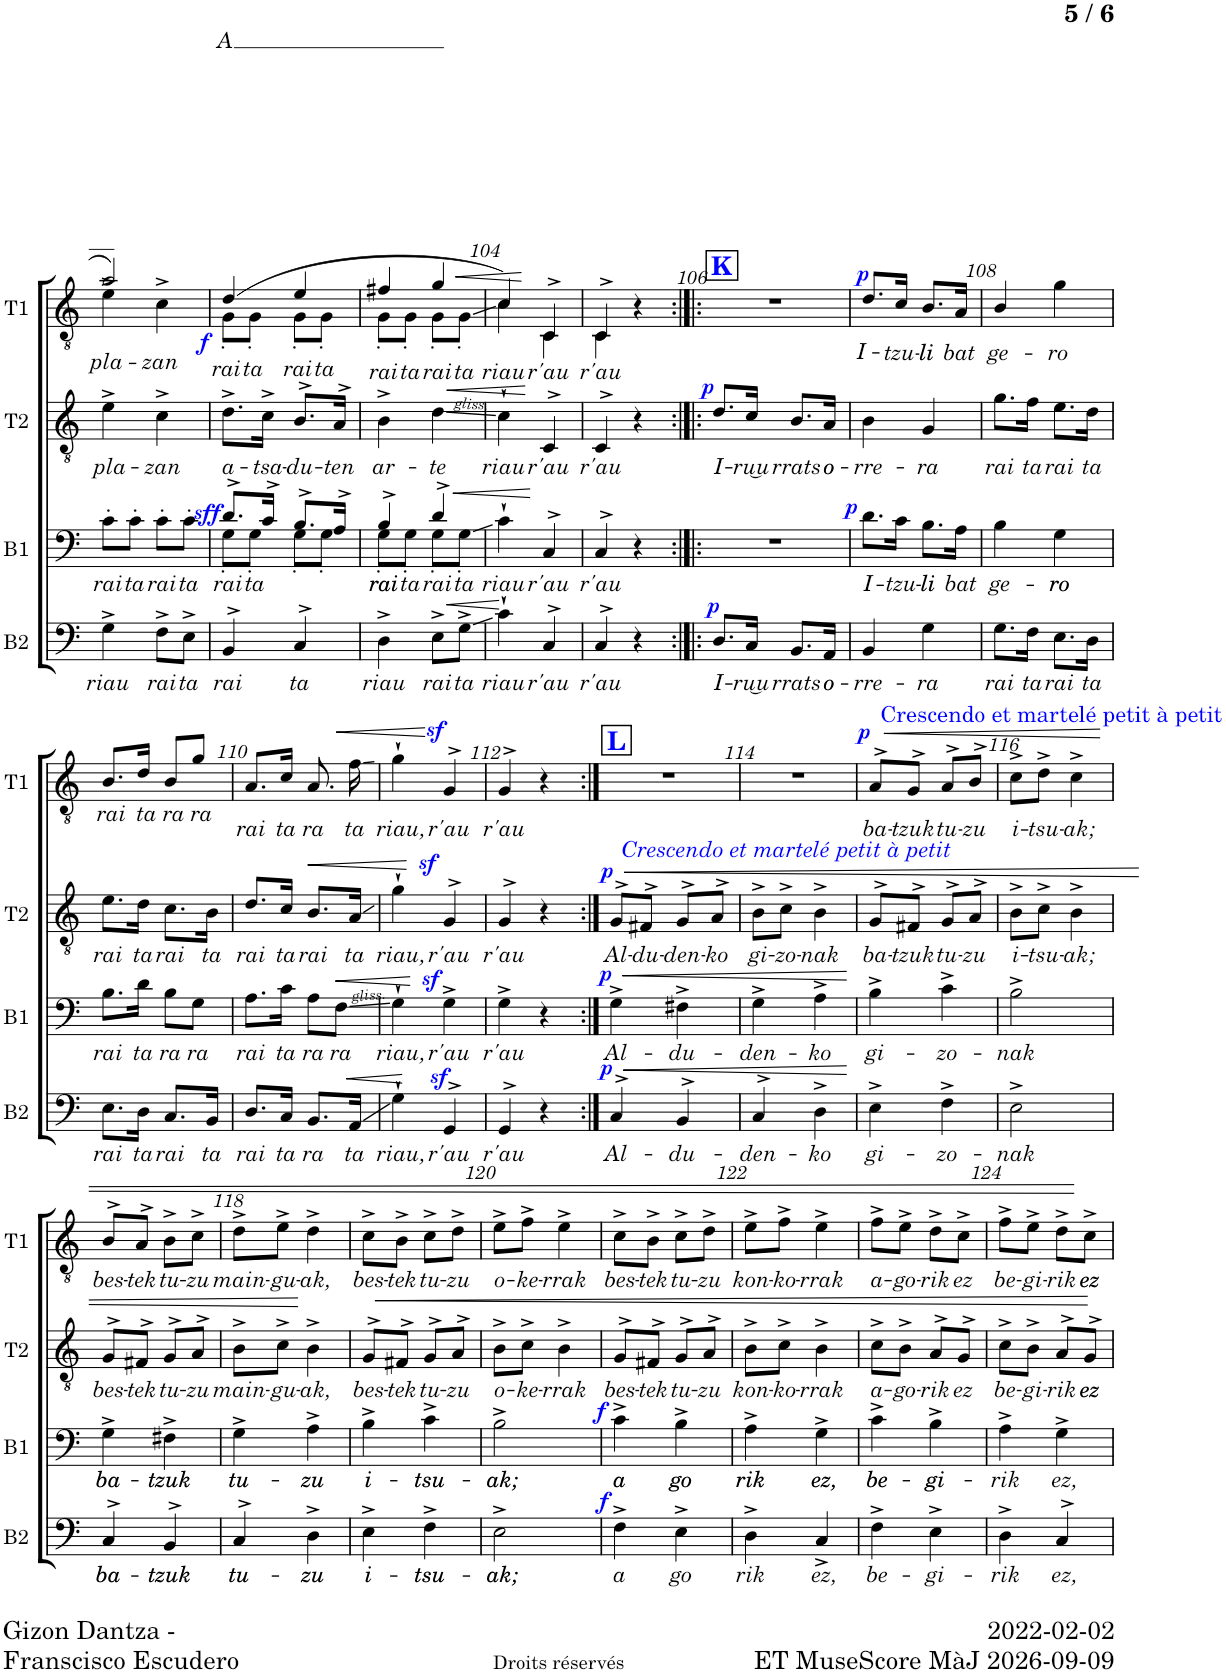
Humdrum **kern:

**kern	**text	**dynam	**kern	**text	**dynam	**kern	**text	**dynam	**kern	**text	**text	**text	**text	**text	**dynam
*part4	*part4	*part4	*part3	*part3	*part3	*part2	*part2	*part2	*part1	*part1	*part1	*part1	*part1	*part1	*part1
*staff4	*staff4	*staff4	*staff3	*staff3	*staff3	*staff2	*staff2	*staff2	*staff1	*staff1	*staff1	*staff1	*staff1	*staff1	*staff1
*I"Basse	*	*	*I"Baryton	*	*	*I"Ténor 2	*	*	*I"Ténor 1	*	*	*	*	*	*
*I'B2	*	*	*I'B1	*	*	*I'T2	*	*	*I'T1	*	*	*	*	*	*
!!LO:PB:g=z
*clefF4	*	*	*clefF4	*	*	*clefGv2	*	*	*clefGv2	*	*	*	*	*	*
*k[]	*	*	*k[]	*	*	*k[]	*	*	*k[]	*	*	*	*	*	*
*M2/4	*	*	*M2/4	*	*	*M2/4	*	*	*M2/4	*	*	*	*	*	*
=101	=101	=101	=101	=101	=101	=101	=101	=101	=101	=101	=101	=101	=101	=101	=101
!	!LO:LY:b	!	!	!LO:LY:b	!	!	!LO:LY:b	!	!	!LO:LY:b	!	!	!	!	!
*	*	*	*	*	*	*	*	*	*^	*	*	*	*	*	*
4G^\	riau	.	8c'\L	rai	.	4e^\	pla-	.	2a/	4e^>\	-pla-	.	.	.	.	.
!	!	!	!	!LO:LY:b	!	!	!	!	!	!	!	!	!	!	!	!
.	.	.	8c'\J	ta	.	.	.	.	.	.	.	.	.	.	.	.
!	!LO:LY:b	!	!	!LO:LY:b	!	!	!LO:LY:b	!	!	!	!LO:LY:b	!	!	!	!	!
8F^\L	rai	.	8c'\L	rai	.	4c^\	-zan	.	.	4c^>\	zan	.	.	.	.	.
!	!LO:LY:b	!	!	!LO:LY:b	!	!	!	!	!	!	!	!	!	!	!	!
8E^\J	ta	.	8c'\J	ta	.	.	.	.	.	.	.	.	.	.	.	.
=102	=102	=102	=102	=102	=102	=102	=102	=102	=102	=102	=102	=102	=102	=102	=102	=102
!	!LO:LY:b	!	!	!LO:LY:b	!LO:DY:a	!	!LO:LY:b	!	!	!	!LO:LY:b	!	!	!	!LO:LY:a	!LO:DY:b
*	*	*	*^	*	*	*	*	*	*	*	*	*	*	*	*	*
4BB^>/	rai	.	8.d^/L	8G'\L	rai	other-dynamics	8.d^\L	a-	.	(4d/	8G'<\L	-rai	.	.	.	A	f
!	!	!	!	!	!LO:LY:b	!	!	!	!	!	!	!LO:LY:b	!	!	!	!	!
.	.	.	.	8G'\J	ta	.	.	.	.	.	8G'\J	ta	.	.	.	.	.
!	!	!	!	!	!	!	!	!LO:LY:b	!	!	!	!	!	!	!	!	!
.	.	.	16c^/Jk	.	.	.	16c^\Jk	-tsa-	.	.	.	.	.	.	.	.	.
!	!LO:LY:b	!	!	!	!	!	!	!LO:LY:b	!	!	!	!LO:LY:b	!	!	!	!	!
4C^>/	ta	.	8.B^/L	8G'\L	.	.	8.B^>/L	-du-	.	4e/	8G'\L	rai	.	.	.	.	.
!	!	!	!	!	!	!	!	!	!	!	!	!LO:LY:b	!	!	!	!	!
.	.	.	.	8G'\J	.	.	.	.	.	.	8G'\J	ta	.	.	.	.	.
!	!	!	!	!	!	!	!	!LO:LY:b	!	!	!	!	!	!	!	!	!
.	.	.	16A^/Jk	.	.	.	16A^>/Jk	-ten	.	.	.	.	.	.	.	.	.
=103	=103	=103	=103	=103	=103	=103	=103	=103	=103	=103	=103	=103	=103	=103	=103	=103	=103
!	!LO:LY:b	!	!	!	!LO:LY:b	!	!	!LO:LY:b	!	!	!	!LO:LY:b	!	!	!	!	!
4D^\	riau	.	4B^/	8G'\L	rai	.	4B^\	ar-	.	4f#X/	8G'\L	rai	.	.	.	.	.
!	!	!	!	!	!LO:LY:b	!	!	!	!	!	!	!LO:LY:b	!	!	!	!	!
.	.	.	.	8G'\J	ta	.	.	.	.	.	8G'\J	ta	.	.	.	.	.
!	!LO:LY:b	!	!	!	!LO:LY:b	!	!	!LO:LY:b	!LO:HP:b	!	!	!LO:LY:b	!	!	!	!	!
8E^\L	rai	.	4d^/	8G'\L	rai	.	4d\	-te	<	4g/	8G'\L	rai	.	.	.	.	.
!	!LO:LY:b	!LO:HP:b	!	!	!LO:LY:b	!LO:HP:b	!	!	!	!	!	!LO:LY:b	!	!	!	!	!LO:HP:b
8G^\J	ta	<	.	8G'\J	ta	<	.	.	.	.	8G'\J	ta	.	.	.	.	<
=104	=104	=104	=104	=104	=104	=104	=104	=104	=104	=104	=104	=104	=104	=104	=104	=104	=104
!	!LO:LY:b	!	!	!	!LO:LY:b	!	!	!LO:LY:b	!	!	!	!LO:LY:b	!	!	!	!	!
*	*	*	*v	*v	*	*	*	*	*	*	*	*	*	*	*	*	*
4c`\	riau	.	4c`\	riau	.	4c`\	riau	.	4c/)	4c\	riau	.	.	.	.	.
!	!LO:LY:b	!	!	!LO:LY:b	!	!	!LO:LY:b	!	!	!	!LO:LY:b	!	!	!	!	!
4C^>/	r'au	.	4C^>/	r'au	.	4C^>/	r'au	.	4C^/	4C\	r'au	.	.	.	.	.
=105	=105	=105	=105	=105	=105	=105	=105	=105	=105	=105	=105	=105	=105	=105	=105	=105
!	!LO:LY:b	!	!	!LO:LY:b	!	!	!LO:LY:b	!	!	!	!LO:LY:b	!	!	!	!	!
4C^>/	r'au	.	4C^>/	r'au	.	4C^>/	r'au	.	4C^/	4C\	r'au	.	.	.	.	.
4r	.	.	4r	.	.	4r	.	.	4r	4ryy	.	.	.	.	.	.
!!LO:REH:place=s1:a:B:cj:color=#0000FF:fs=14:t=K
=106:|!|:	=106:|!|:	=106:|!|:	=106:|!|:	=106:|!|:	=106:|!|:	=106:|!|:	=106:|!|:	=106:|!|:	=106:|!|:	=106:|!|:	=106:|!|:	=106:|!|:	=106:|!|:	=106:|!|:	=106:|!|:	=106:|!|:
!	!LO:LY:b	!LO:DY:a	!	!	!	!	!LO:LY:b	!LO:DY:a	!	!	!	!	!	!	!	!
*	*	*	*	*	*	*	*	*	*v	*v	*	*	*	*	*	*
8.D/L	I-	p	2r	.	.	8.d/L	I-	p	2r	.	.	.	.	.	.
!	!LO:LY:b	!	!	!	!	!	!LO:LY:b	!	!	!	!	!	!	!	!
16C/Jk	-ru͜u	.	.	.	.	16c/Jk	-ru͜u	.	.	.	.	.	.	.	.
!	!LO:LY:b	!	!	!	!	!	!LO:LY:b	!	!	!	!	!	!	!	!
8.BB/L	rrats	.	.	.	.	8.B/L	rrats	.	.	.	.	.	.	.	.
!	!LO:LY:b	!	!	!	!	!	!LO:LY:b	!	!	!	!	!	!	!	!
16AA/Jk	o	.	.	.	.	16A/Jk	o	.	.	.	.	.	.	.	.
=107	=107	=107	=107	=107	=107	=107	=107	=107	=107	=107	=107	=107	=107	=107	=107
!	!LO:LY:b	!	!	!LO:LY:b	!LO:DY:a	!	!LO:LY:b	!	!	!LO:LY:b	!	!	!	!	!LO:DY:a
4BB/	-rre-	.	8.d\L	I-	p	4B\	-rre-	.	8.d/L	I-	.	.	.	.	p
!	!	!	!	!LO:LY:b	!	!	!	!	!	!LO:LY:b	!	!	!	!	!
.	.	.	16c\Jk	-tzu-	.	.	.	.	16c/Jk	tzu-	.	.	.	.	.
!	!LO:LY:b	!	!	!LO:LY:b	!	!	!LO:LY:b	!	!	!LO:LY:b	!	!	!	!	!
4G\	-ra	.	8.B\L	li	.	4G/	-ra	.	8.B/L	li	.	.	.	.	.
!	!	!	!	!LO:LY:b	!	!	!	!	!	!LO:LY:b	!	!	!	!	!
.	.	.	16A\Jk	bat	.	.	.	.	16A/Jk	bat	.	.	.	.	.
=108	=108	=108	=108	=108	=108	=108	=108	=108	=108	=108	=108	=108	=108	=108	=108
!	!LO:LY:b	!	!	!LO:LY:b	!	!	!LO:LY:b	!	!	!LO:LY:b	!	!	!	!	!
8.G\L	rai	.	4B\	ge-	.	8.g\L	rai	.	4B/	ge-	.	.	.	.	.
!	!LO:LY:b	!	!	!	!	!	!LO:LY:b	!	!	!	!	!	!	!	!
16F\Jk	ta	.	.	.	.	16f\Jk	ta	.	.	.	.	.	.	.	.
!	!LO:LY:b	!	!	!LO:LY:b	!	!	!LO:LY:b	!	!	!LO:LY:b	!	!	!	!	!
8.E\L	rai	.	4G\	ro	.	8.e\L	rai	.	4g\	ro	.	.	.	.	.
!	!LO:LY:b	!	!	!	!	!	!LO:LY:b	!	!	!	!	!	!	!	!
16D\Jk	ta	.	.	.	.	16d\Jk	ta	.	.	.	.	.	.	.	.
!!LO:LB:g=z
=109	=109	=109	=109	=109	=109	=109	=109	=109	=109	=109	=109	=109	=109	=109	=109
!	!LO:LY:b	!	!	!LO:LY:b	!	!	!LO:LY:b	!	!	!LO:LY:b	!	!	!	!	!
8.E\L	rai	.	8.B\L	rai	.	8.e\L	rai	.	8.B/L	rai	.	.	.	.	.
!	!LO:LY:b	!	!	!LO:LY:b	!	!	!LO:LY:b	!	!	!LO:LY:b	!	!	!	!	!
16D\Jk	ta	.	16d\Jk	ta	.	16d\Jk	ta	.	16d/Jk	ta	.	.	.	.	.
!	!LO:LY:b	!	!	!LO:LY:b	!	!	!LO:LY:b	!	!	!LO:LY:b	!	!	!	!	!
8.C/L	rai	.	8B\L	ra	.	8.c\L	rai	.	8B/L	ra	.	.	.	.	.
!	!	!	!	!LO:LY:b	!	!	!	!	!	!LO:LY:b	!	!	!	!	!
.	.	.	8G\J	ra	.	.	.	.	8g/J	ra	.	.	.	.	.
!	!LO:LY:b	!	!	!	!	!	!LO:LY:b	!	!	!	!	!	!	!	!
16BB/Jk	ta	.	.	.	.	16B\Jk	ta	.	.	.	.	.	.	.	.
=110	=110	=110	=110	=110	=110	=110	=110	=110	=110	=110	=110	=110	=110	=110	=110
!	!LO:LY:b	!	!	!LO:LY:b	!	!	!LO:LY:b	!	!	!LO:LY:b	!	!	!	!	!
8.D/L	rai	.	8.A\L	rai	.	8.d/L	rai	.	8.A/L	rai	.	.	.	.	.
!	!LO:LY:b	!	!	!LO:LY:b	!	!	!LO:LY:b	!	!	!LO:LY:b	!	!	!	!	!
16C/Jk	ta	.	16c\Jk	ta	.	16c/Jk	ta	.	16c/Jk	ta	.	.	.	.	.
!	!LO:LY:b	!	!	!LO:LY:b	!	!	!LO:LY:b	!LO:HP:b	!	!LO:LY:b	!	!	!	!	!
8.BB/L	ra	.	8A\L	ra	.	8.B/L	rai	<	8.A/	ra	.	.	.	.	.
!	!	!	!	!LO:LY:b	!LO:HP:b	!	!	!	!	!	!	!	!	!	!
.	.	.	8F\J	ra	<	.	.	.	.	.	.	.	.	.	.
!	!LO:LY:b	!LO:HP:b	!	!	!	!	!LO:LY:b	!	!	!LO:LY:b	!	!	!	!	!LO:HP:b
16AA/Jk	ta	<	.	.	.	16A/Jk	ta	.	16f\	ta	.	.	.	.	<
=111	=111	=111	=111	=111	=111	=111	=111	=111	=111	=111	=111	=111	=111	=111	=111
!	!LO:LY:b	!	!	!LO:LY:b	!	!	!LO:LY:b	!	!	!LO:LY:b	!	!	!	!	!
*	*	*	*	*	*	*^	*	*	*	*	*	*	*	*	*
4G`\	riau,	.	4G`\	riau,	.	4g`\	8ryy	riau,	.	4g`\	riau,	.	.	.	.	.
!	!	!	!	!	!	!	!	!	!LO:DY:a	!	!	!	!	!	!	!
.	.	.	.	.	.	.	4.ryy	.	sf	.	.	.	.	.	.	.
!	!LO:LY:b	!	!	!LO:LY:b	!	!	!	!LO:LY:b	!	!	!LO:LY:b	!	!	!	!	!
4GGz>^>/	r'au	[	4Gz>^\	r'au	[	4G^>/	.	r'au	[	4Gz>^>/	r'au	.	.	.	.	[
=112	=112	=112	=112	=112	=112	=112	=112	=112	=112	=112	=112	=112	=112	=112	=112	=112
!	!LO:LY:b	!	!	!LO:LY:b	!	!	!	!LO:LY:b	!	!	!LO:LY:b	!	!	!	!	!
*	*	*	*	*	*	*v	*v	*	*	*	*	*	*	*	*	*
4GG^>/	r'au	.	4G^\	r'au	.	4G^>/	r'au	.	4G^>/	r'au	.	.	.	.	.
4r	.	.	4r	.	.	4r	.	.	4r	.	.	.	.	.	.
=113:|!	=113:|!	=113:|!	=113:|!	=113:|!	=113:|!	=113:|!	=113:|!	=113:|!	=113:|!	=113:|!	=113:|!	=113:|!	=113:|!	=113:|!	=113:|!
!!LO:REH:place=s1:a:B:cj:color=#0000FF:fs=14:t=L
!	!	!	!	!	!	!LO:TX:a:i:color=#0000FF:t=Crescendo et martelé petit à petit	!	!	!	!	!	!	!	!	!
!	!LO:LY:b	!LO:DY:a	!	!LO:LY:b	!LO:DY:a	!	!LO:LY:b	!LO:HP:b	!	!	!	!	!	!	!
!	!	!	!	!	!	!	!	!LO:DY:n=1:a	!	!	!	!	!	!	!
4C^>/	Al-	p	4G^\	Al-	p	8G^>/L	Al-	< p	2r	.	.	.	.	.	.
!	!	!	!	!	!	!	!LO:LY:b	!	!	!	!	!	!	!	!
.	.	.	.	.	.	8F#X^>/J	-du-	.	.	.	.	.	.	.	.
!	!LO:LY:b	!	!	!LO:LY:b	!	!	!LO:LY:b	!	!	!	!	!	!	!	!
4BB^>/	-du-	.	4F#X^\	-du-	.	8G^>/L	-den-	.	.	.	.	.	.	.	.
!	!	!	!	!	!	!	!LO:LY:b	!	!	!	!	!	!	!	!
.	.	.	.	.	.	8A^>/J	-ko	.	.	.	.	.	.	.	.
=114	=114	=114	=114	=114	=114	=114	=114	=114	=114	=114	=114	=114	=114	=114	=114
!	!LO:LY:b	!	!	!LO:LY:b	!	!	!LO:LY:b	!	!	!	!	!	!	!	!
4C^>/	-den-	.	4G^\	-den-	.	8B^\L	gi-	.	2r	.	.	.	.	.	.
!	!	!	!	!	!	!	!LO:LY:b	!	!	!	!	!	!	!	!
.	.	.	.	.	.	8c^\J	-zo-	.	.	.	.	.	.	.	.
!	!LO:LY:b	!	!	!LO:LY:b	!	!	!LO:LY:b	!	!	!	!	!	!	!	!
4D^\	-ko	.	4A^\	-ko	.	4B^\	-nak	.	.	.	.	.	.	.	.
.	.	[	.	.	[	.	.	.	.	.	.	.	.	.	.
=115	=115	=115	=115	=115	=115	=115	=115	=115	=115	=115	=115	=115	=115	=115	=115
!	!	!	!	!	!	!	!	!	!LO:TX:a:color=#0000FF:t=Crescendo et martelé petit à petit	!	!	!	!	!	!
!	!LO:LY:b	!	!	!LO:LY:b	!	!	!LO:LY:b	!	!	!LO:LY:b	!	!	!	!	!LO:DY:a
4E^\	gi-	.	4B^\	gi-	.	8G^>/L	ba-	.	8A^>/L	ba-	.	.	.	.	p
!	!	!	!	!	!	!	!LO:LY:b	!	!	!LO:LY:b	!	!	!	!	!
.	.	.	.	.	.	8F#X^>/J	-tzuk	.	8G^>/J	-tzuk	.	.	.	.	.
!	!LO:LY:b	!	!	!LO:LY:b	!	!	!LO:LY:b	!	!	!LO:LY:b	!	!	!	!	!
4F^\	-zo-	.	4c^\	-zo-	.	8G^>/L	tu-	.	8A^>/L	tu-	.	.	.	.	.
!	!	!	!	!	!	!	!LO:LY:b	!	!	!LO:LY:b	!	!	!	!	!
.	.	.	.	.	.	8A^>/J	-zu	.	8B^>/J	-zu	.	.	.	.	.
=116	=116	=116	=116	=116	=116	=116	=116	=116	=116	=116	=116	=116	=116	=116	=116
!	!LO:LY:b	!	!	!LO:LY:b	!	!	!LO:LY:b	!	!	!LO:LY:b	!	!	!	!	!
2E^\	-nak	.	2B^\	-nak	.	8B^\L	i-	.	8c^\L	i-	.	.	.	.	.
!	!	!	!	!	!	!	!LO:LY:b	!	!	!LO:LY:b	!	!	!	!	!
.	.	.	.	.	.	8c^\J	-tsu-	.	8d^\J	-tsu-	.	.	.	.	.
!	!	!	!	!	!	!	!LO:LY:b	!	!	!LO:LY:b	!	!	!	!	!
.	.	.	.	.	.	4B^\	-ak;	.	4c^\	-ak;	.	.	.	.	.
!!LO:LB:g=z
=117	=117	=117	=117	=117	=117	=117	=117	=117	=117	=117	=117	=117	=117	=117	=117
!	!LO:LY:b	!	!	!LO:LY:b	!	!	!LO:LY:b	!	!	!LO:LY:b	!	!	!	!	!
4C^>/	ba	.	4G^\	ba	.	8G^>/L	bes-	.	8B^>/L	bes-	.	.	.	.	.
!	!	!	!	!	!	!	!LO:LY:b	!	!	!LO:LY:b	!	!	!	!	!
.	.	.	.	.	.	8F#X^>/J	-tek	.	8A^>/J	-tek	.	.	.	.	.
!	!LO:LY:b	!	!	!LO:LY:b	!	!	!LO:LY:b	!	!	!LO:LY:b	!	!	!	!	!
4BB^>/	tzuk	.	4F#X^\	tzuk	.	8G^>/L	tu-	.	8B^\L	tu-	.	.	.	.	.
!	!	!	!	!	!	!	!LO:LY:b	!	!	!LO:LY:b	!	!	!	!	!
.	.	.	.	.	.	8A^>/J	-zu	.	8c^\J	-zu	.	.	.	.	.
=118	=118	=118	=118	=118	=118	=118	=118	=118	=118	=118	=118	=118	=118	=118	=118
!	!LO:LY:b	!	!	!LO:LY:b	!	!	!LO:LY:b	!	!	!LO:LY:b	!	!	!	!	!
4C^>/	tu	.	4G^\	tu	.	8B^\L	main-	.	8d^\L	main-	.	.	.	.	.
!	!	!	!	!	!	!	!LO:LY:b	!	!	!LO:LY:b	!	!	!	!	!
.	.	.	.	.	.	8c^\J	-gu-	.	8e^\J	-gu-	.	.	.	.	.
!	!LO:LY:b	!	!	!LO:LY:b	!	!	!LO:LY:b	!	!	!LO:LY:b	!	!	!	!	!
4D^\	zu	.	4A^\	zu	.	4B^\	-ak,	[	4d^\	-ak,	.	.	.	.	.
=119	=119	=119	=119	=119	=119	=119	=119	=119	=119	=119	=119	=119	=119	=119	=119
!	!LO:LY:b	!	!	!LO:LY:b	!	!	!LO:LY:b	!	!	!LO:LY:b	!	!	!	!	!
4E^\	i	.	4B^\	i	.	8G^>/L	bes-	.	8c^\L	bes-	.	.	.	.	.
!	!	!	!	!	!	!	!LO:LY:b	!	!	!LO:LY:b	!	!	!	!	!
.	.	.	.	.	.	8F#X^>/J	-tek	.	8B^\J	-tek	.	.	.	.	.
!	!LO:LY:b	!	!	!LO:LY:b	!	!	!LO:LY:b	!	!	!LO:LY:b	!	!	!	!	!
4F^\	tsu	.	4c^\	tsu	.	8G^>/L	tu-	.	8c^\L	tu-	.	.	.	.	.
!	!	!	!	!	!	!	!LO:LY:b	!	!	!LO:LY:b	!	!	!	!	!
.	.	.	.	.	.	8A^>/J	-zu	.	8d^\J	-zu	.	.	.	.	.
=120	=120	=120	=120	=120	=120	=120	=120	=120	=120	=120	=120	=120	=120	=120	=120
!	!LO:LY:b	!	!	!LO:LY:b	!	!	!LO:LY:b	!	!	!LO:LY:b	!	!	!	!	!
2E^\	ak;	.	2B^\	ak;	.	8B^\L	o-	.	8e^\L	o-	.	.	.	.	.
!	!	!	!	!	!	!	!LO:LY:b	!	!	!LO:LY:b	!	!	!	!	!
.	.	.	.	.	.	8c^\J	-ke-	.	8f^\J	-ke-	.	.	.	.	.
!	!	!	!	!	!	!	!LO:LY:b	!	!	!LO:LY:b	!	!	!	!	!
.	.	.	.	.	.	4B^\	-rrak	.	4e^\	-rrak	.	.	.	.	.
=121	=121	=121	=121	=121	=121	=121	=121	=121	=121	=121	=121	=121	=121	=121	=121
!	!LO:LY:b	!LO:DY:a	!	!LO:LY:b	!LO:DY:a	!	!LO:LY:b	!	!	!LO:LY:b	!	!	!	!	!
4F^\	a	f	4c^\	a	f	8G^>/L	bes-	.	8c^\L	bes-	.	.	.	.	.
!	!	!	!	!	!	!	!LO:LY:b	!	!	!LO:LY:b	!	!	!	!	!
.	.	.	.	.	.	8F#X^>/J	-tek	.	8B^\J	-tek	.	.	.	.	.
!	!LO:LY:b	!	!	!LO:LY:b	!	!	!LO:LY:b	!	!	!LO:LY:b	!	!	!	!	!
4E^\	go	.	4B^\	go	.	8G^>/L	tu-	.	8c^\L	tu-	.	.	.	.	.
!	!	!	!	!	!	!	!LO:LY:b	!	!	!LO:LY:b	!	!	!	!	!
.	.	.	.	.	.	8A^>/J	-zu	.	8d^\J	-zu	.	.	.	.	.
=122	=122	=122	=122	=122	=122	=122	=122	=122	=122	=122	=122	=122	=122	=122	=122
!	!LO:LY:b	!	!	!LO:LY:b	!	!	!LO:LY:b	!	!	!LO:LY:b	!	!	!	!	!
4D^\	rik	.	4A^\	rik	.	8B^\L	kon-	.	8e^\L	kon-	.	.	.	.	.
!	!	!	!	!	!	!	!LO:LY:b	!	!	!LO:LY:b	!	!	!	!	!
.	.	.	.	.	.	8c^\J	-ko-	.	8f^\J	-ko-	.	.	.	.	.
!	!LO:LY:b	!	!	!LO:LY:b	!	!	!LO:LY:b	!	!	!LO:LY:b	!	!	!	!	!
4C^/	ez,	.	4G^\	ez,	.	4B^\	-rrak	.	4e^\	-rrak	.	.	.	.	.
=123	=123	=123	=123	=123	=123	=123	=123	=123	=123	=123	=123	=123	=123	=123	=123
!	!LO:LY:b	!	!	!LO:LY:b	!	!	!LO:LY:b	!	!	!LO:LY:b	!	!	!	!	!
4F^\	be-	.	4c^\	be	.	8c^\L	a-	.	8f^\L	a-	.	.	.	.	.
!	!	!	!	!	!	!	!LO:LY:b	!	!	!LO:LY:b	!	!	!	!	!
.	.	.	.	.	.	8B^\J	-go-	.	8e^\J	-go-	.	.	.	.	.
!	!LO:LY:b	!	!	!LO:LY:b	!	!	!LO:LY:b	!	!	!LO:LY:b	!	!	!	!	!
4E^\	-gi-	.	4B^\	gi	.	8A^>/L	-rik	.	8d^\L	-rik	.	.	.	.	.
!	!	!	!	!	!	!	!LO:LY:b	!	!	!LO:LY:b	!	!	!	!	!
.	.	.	.	.	.	8G^>/J	ez	.	8c^\J	ez	.	.	.	.	.
=124	=124	=124	=124	=124	=124	=124	=124	=124	=124	=124	=124	=124	=124	=124	=124
!	!LO:LY:b	!	!	!LO:LY:b	!	!	!LO:LY:b	!	!	!LO:LY:b	!	!	!	!	!
4D^\	-rik	.	4A^\	-rik	.	8c^\L	be-	.	8f^\L	be-	.	.	.	.	.
!	!	!	!	!	!	!	!LO:LY:b	!	!	!LO:LY:b	!	!	!	!	!
.	.	.	.	.	.	8B^\J	-gi-	.	8e^\J	-gi-	.	.	.	.	.
!	!LO:LY:b	!	!	!LO:LY:b	!	!	!LO:LY:b	!	!	!LO:LY:b	!	!	!	!	!
4C^>/	ez,	.	4G^\	ez,	.	8A^>/L	-rik	.	8d^\L	-rik	.	.	.	.	.
!	!	!	!	!	!	!	!LO:LY:b	!	!	!LO:LY:b	!	!	!	!	!
.	.	.	.	.	.	8G^>/J	ez	[	8c^\J	ez	.	.	.	.	[
=	=	=	=	=	=	=	=	=	=	=	=	=	=	=	=
*-	*-	*-	*-	*-	*-	*-	*-	*-	*-	*-	*-	*-	*-	*-	*-
